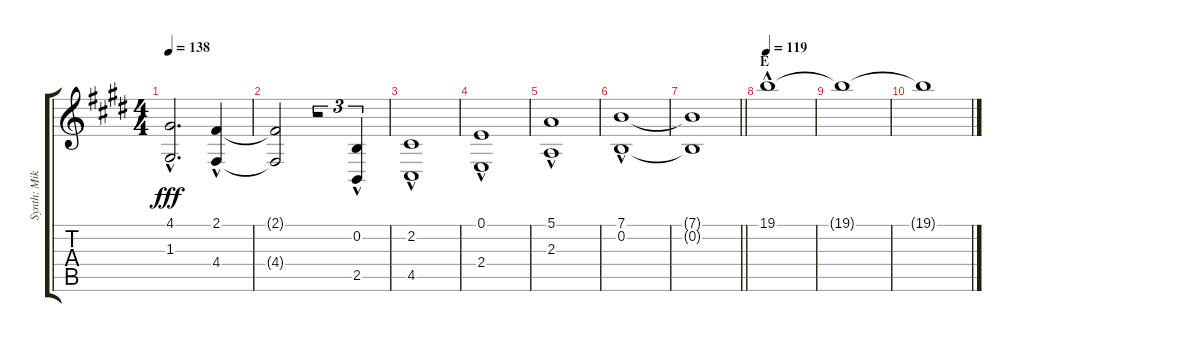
\track ("Synth: Mike" "Synth: Mik") {instrument synthstrings1}
\staff {score tabs}
\tuning (E4 B3 G3 D3 A2 E2) {hide}
\ts (4 4)
\tempo 138
\clef g2
\ks e
(4.1{hac} 1.3{hac}).2{d dy fff} (2.1{hac} 4.4{hac}).4 |
(2.1{t} 4.4{t}).2 r.2{tu (3 2)} (0.2{hac} 2.5{hac}).4{tu (3 2)} |
(2.2{hac} 4.5{hac}).1 |
(0.1{hac} 2.4{hac}).1 |
(5.1{hac} 2.3{hac}).1 |
(7.1{hac} 0.2{hac}).1 |
\barLineRight lightlight
(7.1{t} 0.2{t}).1 |
\section ("" "E")
\tempo 119
19.1{hac}.1 |
19.1{t}.1 |
19.1{t}.1
